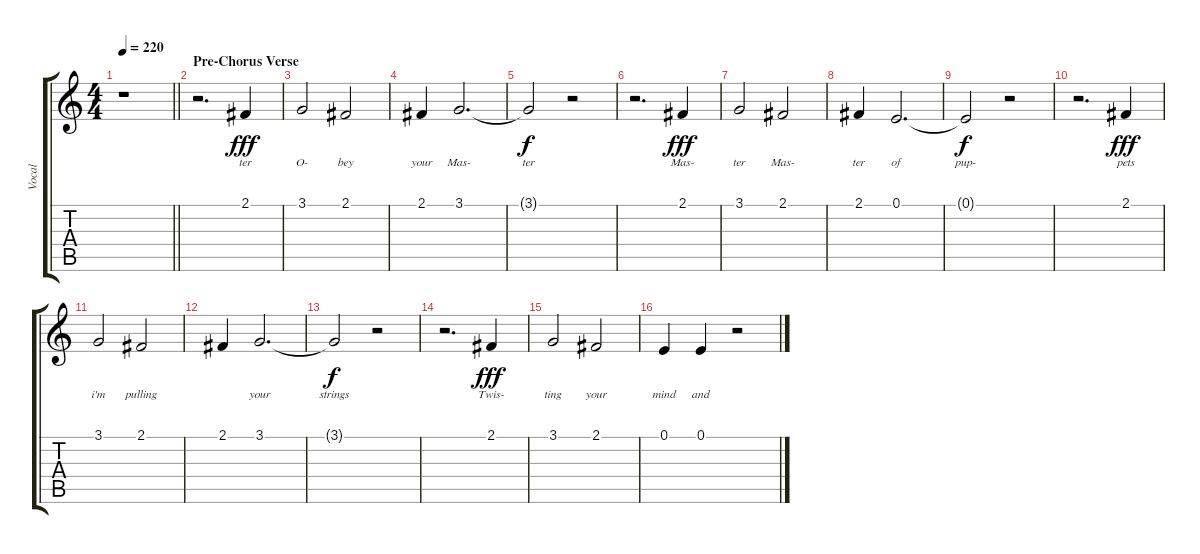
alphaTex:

\track ("Vocal" "Vocal") {instrument lead6voice}
\staff {score tabs}
\tuning (E4 B3 G3 D3 A2 E2) {hide}
\ts (4 4)
\tempo 220
\clef g2
\barLineRight lightlight
\ks c
r.1{dy f} |
\section ("" "Pre-Chorus Verse")
r.2{d} 2.1.4{lyrics (0 "ter") lyrics (1 "") lyrics (2 "") lyrics (3 "") lyrics (4 "") dy fff} |
3.1.2{lyrics (0 "O-") lyrics (1 "") lyrics (2 "") lyrics (3 "") lyrics (4 "")} 2.1.2{lyrics (0 "bey") lyrics (1 "") lyrics (2 "") lyrics (3 "") lyrics (4 "")} |
2.1.4{lyrics (0 "your") lyrics (1 "") lyrics (2 "") lyrics (3 "") lyrics (4 "")} 3.1.2{d lyrics (0 "Mas-") lyrics (1 "") lyrics (2 "") lyrics (3 "") lyrics (4 "")} |
3.1{t}.2{lyrics (0 "ter") lyrics (1 "") lyrics (2 "") lyrics (3 "") lyrics (4 "") dy f} r.2 |
r.2{d} 2.1.4{lyrics (0 "Mas-") lyrics (1 "") lyrics (2 "") lyrics (3 "") lyrics (4 "") dy fff} |
3.1.2{lyrics (0 "ter") lyrics (1 "") lyrics (2 "") lyrics (3 "") lyrics (4 "")} 2.1.2{lyrics (0 "Mas-") lyrics (1 "") lyrics (2 "") lyrics (3 "") lyrics (4 "")} |
2.1.4{lyrics (0 "ter") lyrics (1 "") lyrics (2 "") lyrics (3 "") lyrics (4 "")} 0.1.2{d lyrics (0 "of") lyrics (1 "") lyrics (2 "") lyrics (3 "") lyrics (4 "")} |
0.1{t}.2{lyrics (0 "pup-") lyrics (1 "") lyrics (2 "") lyrics (3 "") lyrics (4 "") dy f} r.2 |
r.2{d} 2.1.4{lyrics (0 "pets") lyrics (1 "") lyrics (2 "") lyrics (3 "") lyrics (4 "") dy fff} |
3.1.2{lyrics (0 "i'm") lyrics (1 "") lyrics (2 "") lyrics (3 "") lyrics (4 "")} 2.1.2{lyrics (0 "pulling") lyrics (1 "") lyrics (2 "") lyrics (3 "") lyrics (4 "")} |
2.1.4{lyrics (0 "") lyrics (1 "") lyrics (2 "") lyrics (3 "") lyrics (4 "")} 3.1.2{d lyrics (0 "your") lyrics (1 "") lyrics (2 "") lyrics (3 "") lyrics (4 "")} |
3.1{t}.2{lyrics (0 "strings") lyrics (1 "") lyrics (2 "") lyrics (3 "") lyrics (4 "") dy f} r.2 |
r.2{d} 2.1.4{lyrics (0 "Twis-") lyrics (1 "") lyrics (2 "") lyrics (3 "") lyrics (4 "") dy fff} |
3.1.2{lyrics (0 "ting") lyrics (1 "") lyrics (2 "") lyrics (3 "") lyrics (4 "")} 2.1.2{lyrics (0 "your") lyrics (1 "") lyrics (2 "") lyrics (3 "") lyrics (4 "")} |
0.1.4{lyrics (0 "mind") lyrics (1 "") lyrics (2 "") lyrics (3 "") lyrics (4 "")} 0.1.4{lyrics (0 "and") lyrics (1 "") lyrics (2 "") lyrics (3 "") lyrics (4 "")} r.2
